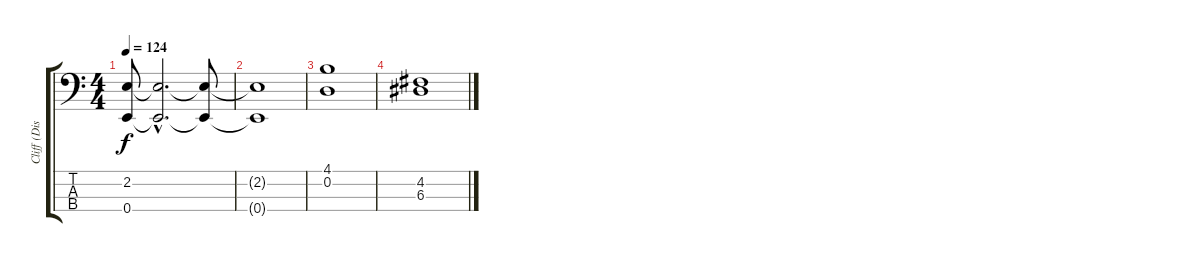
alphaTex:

\track ("Cliff (Distorted Bass)" "Cliff (Dis") {instrument distortionguitar}
\staff {score tabs}
\tuning (G2 D2 A1 E1) {hide}
\ts (4 4)
\tempo 124
\clef f4
\ks c
(2.2 0.4).8{dy f} (2.2{hac t} 0.4{hac t}).2{d} (2.2{t} 0.4{t}).8 |
(2.2{t} 0.4{t}).1 |
(4.1 0.2).1 |
(4.2 6.3).1
